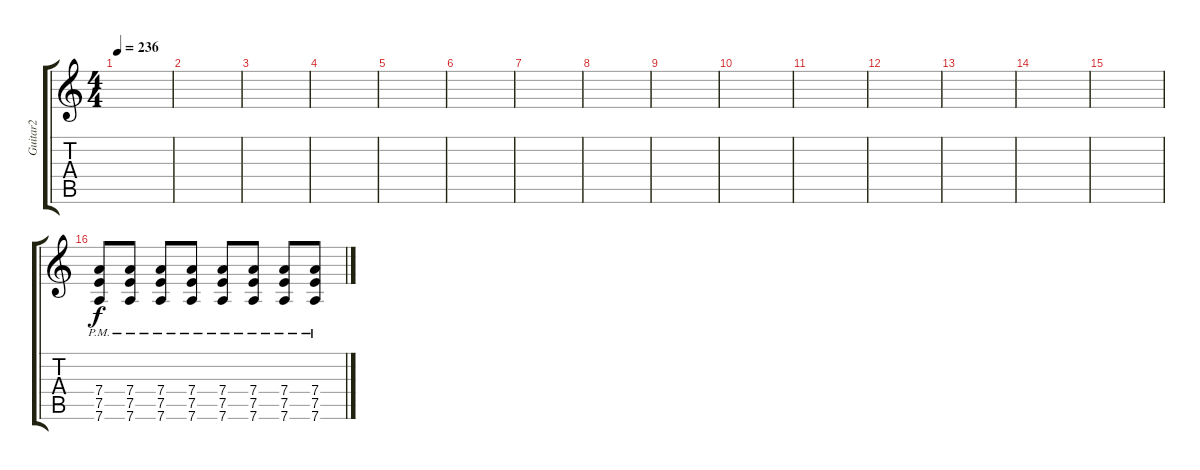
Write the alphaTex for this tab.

\track ("Guitar2" "Guitar2") {instrument distortionguitar}
\staff {score tabs}
\tuning (E4 B3 G3 D3 A2 D2) {hide}
\ts (4 4)
\tempo 236
\clef g2
\ks c
|
|
|
|
|
|
|
|
|
|
|
|
|
|
|
(7.4{pm} 7.5{pm} 7.6{pm}).8 (7.4{pm} 7.5{pm} 7.6{pm}).8 (7.4{pm} 7.5{pm} 7.6{pm}).8 (7.4{pm} 7.5{pm} 7.6{pm}).8 (7.4{pm} 7.5{pm} 7.6{pm}).8 (7.4{pm} 7.5{pm} 7.6{pm}).8 (7.4{pm} 7.5{pm} 7.6{pm}).8 (7.4{pm} 7.5{pm} 7.6{pm}).8
